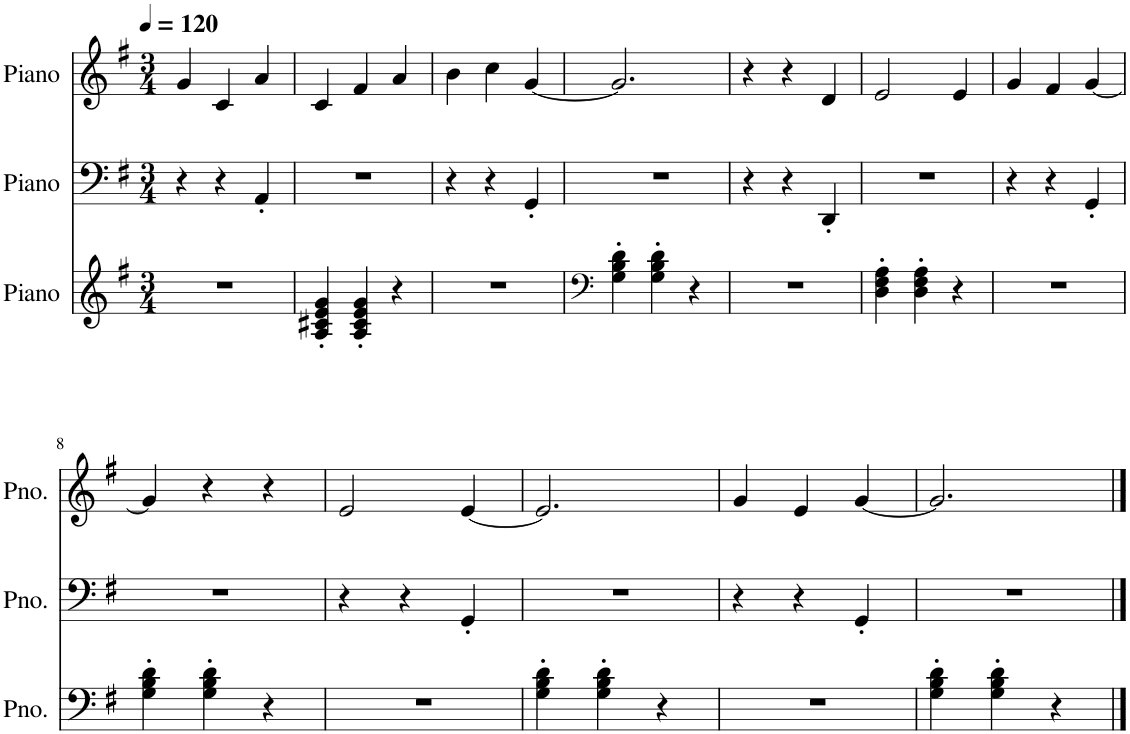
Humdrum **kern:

**kern	**kern	**kern
*part3	*part2	*part1
*staff3	*staff2	*staff1
*I"Piano	*I"Piano	*I"Piano
*I'Pno.	*I'Pno.	*I'Pno.
*clefG2	*clefF4	*clefG2
*k[f#]	*k[f#]	*k[f#]
*M3/4	*M3/4	*M3/4
*MM120	*MM120	*MM120
=1	=1	=1
2.r	4r	4g/
.	4r	4c/
.	4AA'/	4a/
=2	=2	=2
4A/' 4c#X/' 4e/' 4g/'	2.r	4c/
4A/' 4c#/' 4e/' 4g/'	.	4f#/
4r	.	4a/
=3	=3	=3
2.r	4r	4b\
.	4r	4cc\
.	4GG'/	[4g/
=4	=4	=4
*clefF4	*	*
4G\' 4B\' 4d\'	2.r	2.g/]
4G\' 4B\' 4d\'	.	.
4r	.	.
=5	=5	=5
2.r	4r	4r
.	4r	4r
.	4DD'/	4d/
=6	=6	=6
4D\' 4F#\' 4A\'	2.r	2e/
4D\' 4F#\' 4A\'	.	.
4r	.	4e/
=7	=7	=7
2.r	4r	4g/
.	4r	4f#/
.	4GG'/	[4g/
!!LO:LB:g=z
=8	=8	=8
4G\' 4B\' 4d\'	2.r	4g/]
4G\' 4B\' 4d\'	.	4r
4r	.	4r
=9	=9	=9
2.r	4r	2e/
.	4r	.
.	4GG'/	[4e/
=10	=10	=10
4G\' 4B\' 4d\'	2.r	2.e/]
4G\' 4B\' 4d\'	.	.
4r	.	.
=11	=11	=11
2.r	4r	4g/
.	4r	4e/
.	4GG'/	[4g/
=12	=12	=12
4G\' 4B\' 4d\'	2.r	2.g/]
4G\' 4B\' 4d\'	.	.
4r	.	.
==	==	==
*-	*-	*-
